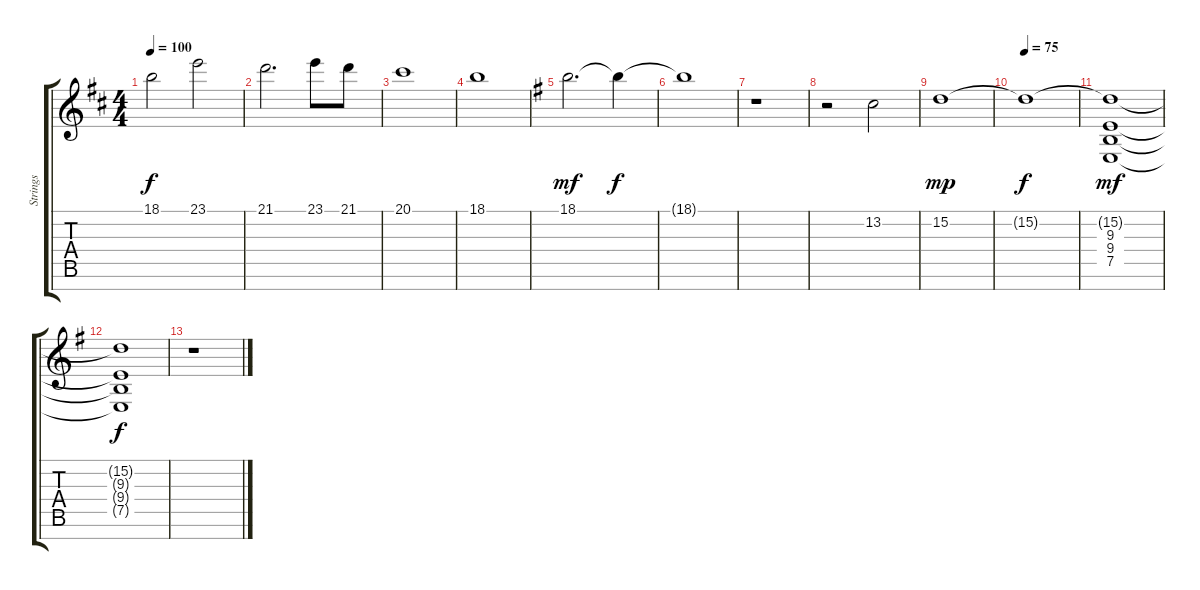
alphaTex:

\track ("Strings" "Strings") {instrument stringensemble2}
\staff {score tabs}
\tuning (F4 B3 G3 D3 A2 E2 B1) {hide}
\ts (4 4)
\tempo 100
\clef g2
\ks bminor
18.1.2{dy f} 23.1.2 |
21.1.2{d} 23.1.8 21.1.8 |
20.1.1 |
18.1.1 |
\ks g
18.1.2{d dy mf} 18.1{t}.4{dy f volume 0} |
18.1{t}.1 |
r.1 |
r.2 13.2.2{volume 8} |
15.2.1{dy mp} |
\tempo 75
15.2{t}.1{dy f} |
(15.2{t} 9.3 9.4 7.5).1{dy mf} |
(15.2{t} 9.3{t} 9.4{t} 7.5{t}).1{dy f} |
r.1
